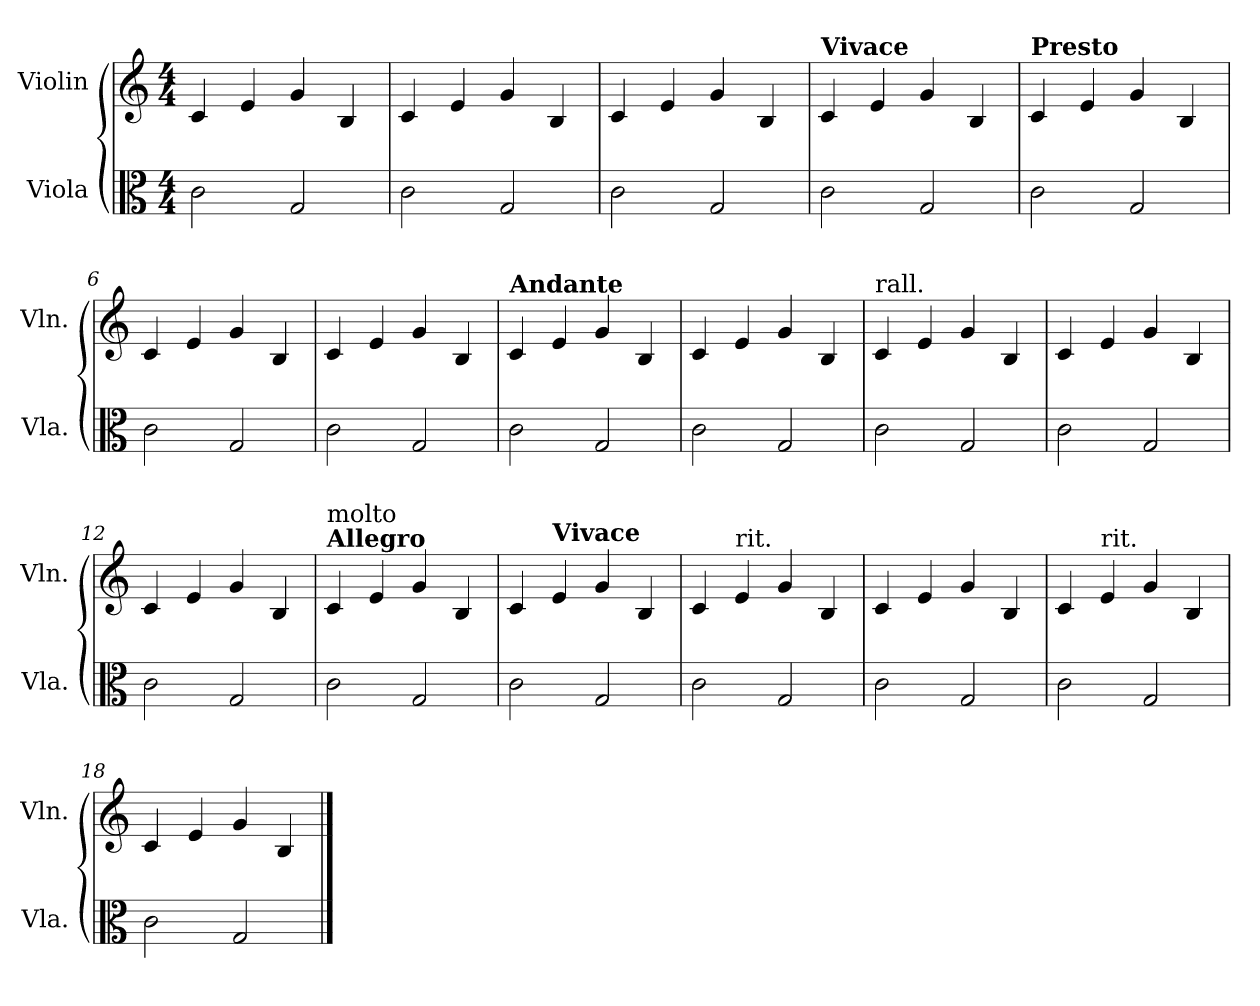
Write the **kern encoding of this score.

**kern	**kern
*part2	*part1
*staff2	*staff1
*I"Viola	*I"Violin
*I'Vla.	*I'Vln.
*clefC3	*clefG2
*k[]	*k[]
*M4/4	*M4/4
*MM80	*MM80
=1	=1
2c\	4c/
.	4e/
2G/	4g/
.	4B/
=2	=2
*	*MM120
2c\	4c/
.	4e/
2G/	4g/
.	4B/
=3	=3
*	*MM160
2c\	4c/
.	4e/
2G/	4g/
.	4B/
=4	=4
!	!LO:TX:a:B:t=Vivace
2c\	4c/
.	4e/
2G/	4g/
.	4B/
=5	=5
!	!LO:TX:a:B:t=Presto
2c\	4c/
.	4e/
2G/	4g/
.	4B/
=6	=6
2c\	4c/
.	4e/
2G/	4g/
.	4B/
=7	=7
2c\	4c/
.	4e/
2G/	4g/
.	4B/
!!LO:LB:g=z
=8	=8
*	*MM120
!	!LO:TX:a:B:t=Andante
2c\	4c/
.	4e/
2G/	4g/
.	4B/
=9	=9
2c\	4c/
.	4e/
2G/	4g/
.	4B/
=10	=10
!	!LO:TX:a:t=rall.
2c\	4c/
.	4e/
2G/	4g/
.	4B/
=11	=11
2c\	4c/
.	4e/
2G/	4g/
.	4B/
=12	=12
2c\	4c/
.	4e/
2G/	4g/
.	4B/
=13	=13
!	!LO:TX:a:B:t=Allegro
!	!LO:TX:a:t=molto
2c\	4c/
.	4e/
2G/	4g/
.	4B/
=14	=14
2c\	4c/
!	!LO:TX:a:B:t=Vivace
.	4e/
2G/	4g/
.	4B/
!!LO:LB:g=z
=15	=15
2c\	4c/
!	!LO:TX:a:t=rit.
.	4e/
2G/	4g/
.	4B/
=16	=16
2c\	4c/
.	4e/
2G/	4g/
.	4B/
=17	=17
2c\	4c/
!	!LO:TX:a:t=rit.
.	4e/
2G/	4g/
.	4B/
=18	=18
2c\	4c/
.	4e/
2G/	4g/
.	4B/
==	==
*-	*-
